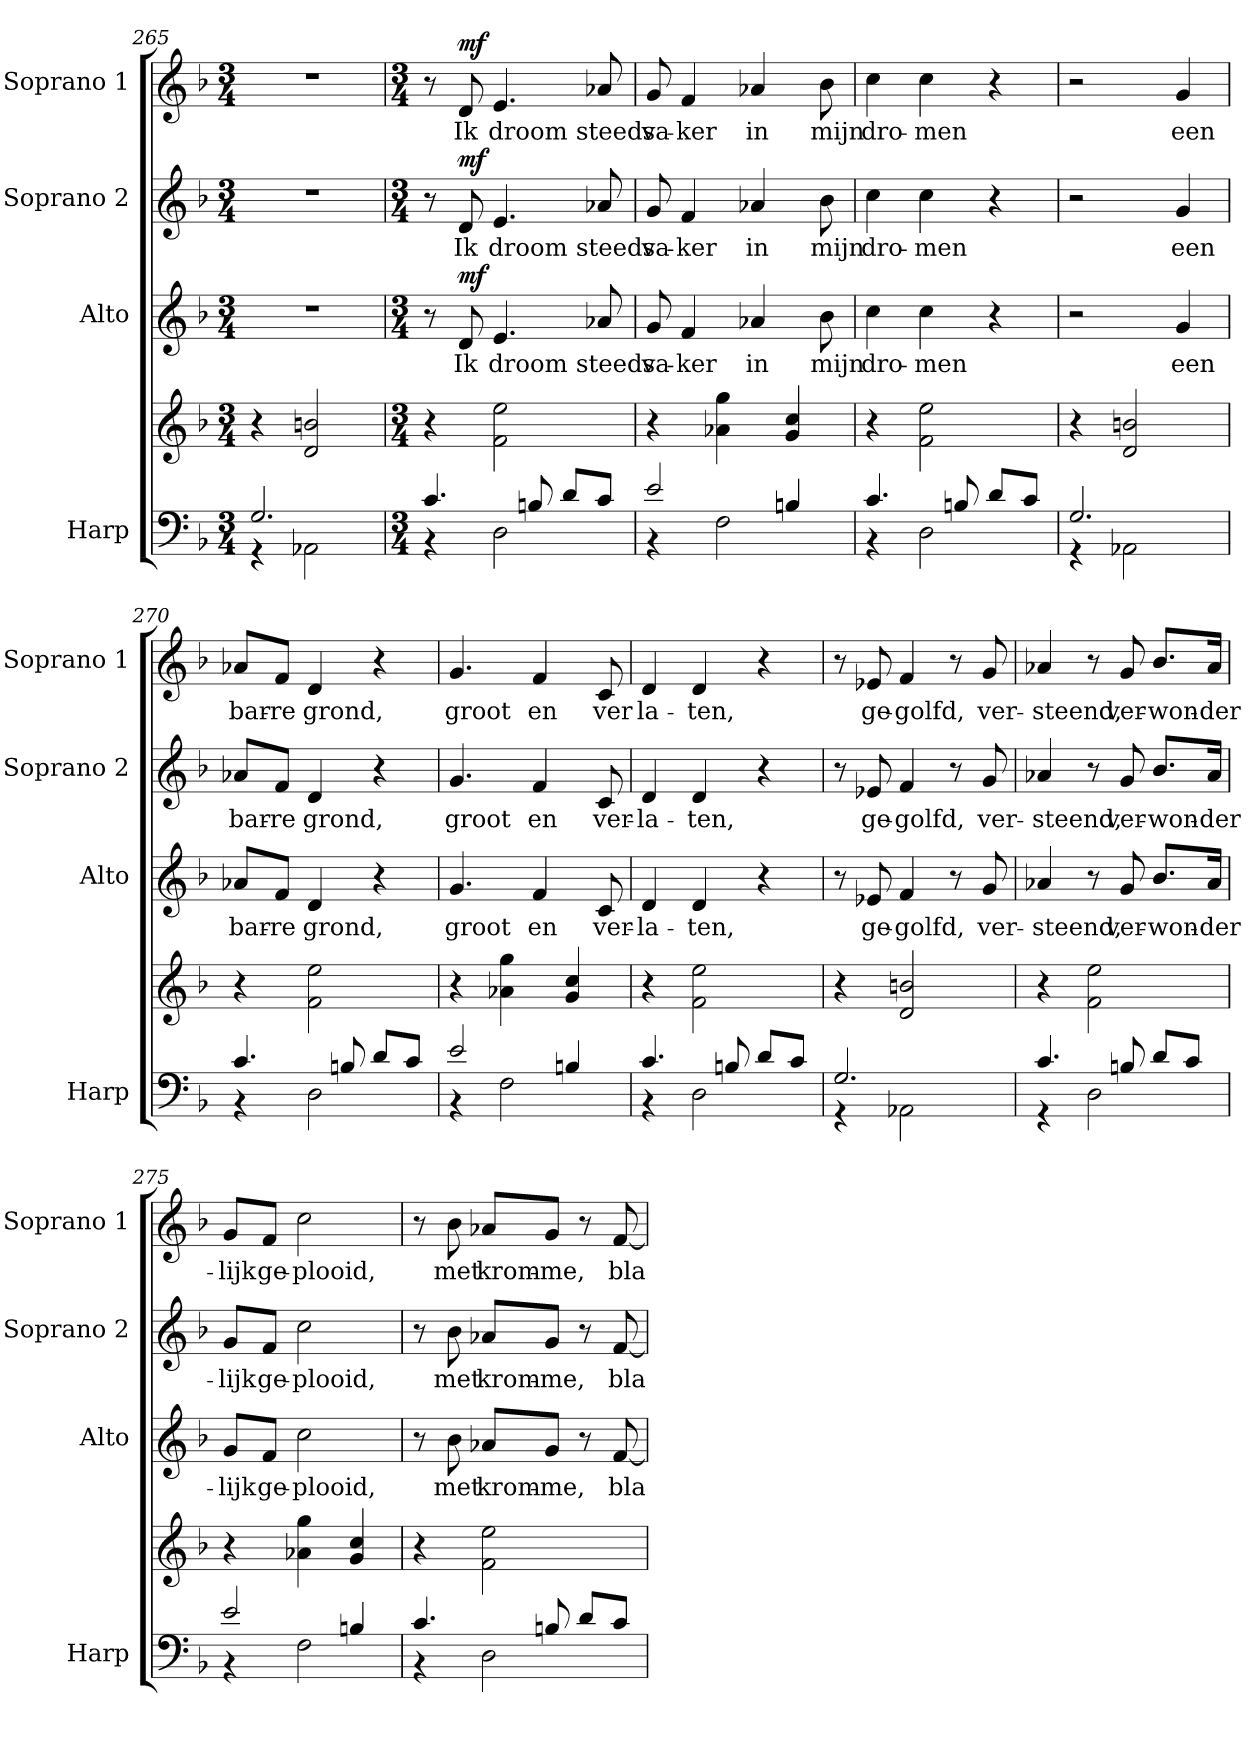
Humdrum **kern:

**kern	**kern	**kern	**text	**dynam	**kern	**text	**dynam	**kern	**text	**dynam
*part4	*part4	*part3	*part3	*part3	*part2	*part2	*part2	*part1	*part1	*part1
*staff5	*staff4	*staff3	*staff3	*staff3	*staff2	*staff2	*staff2	*staff1	*staff1	*staff1
*I"Harp	*	*I"Alto	*	*	*I"Soprano 2	*	*	*I"Soprano 1	*	*
*I'Harp	*	*I'Alto	*	*	*I'Soprano 2	*	*	*I'Soprano 1	*	*
*clefF4	*clefG2	*clefG2	*	*	*clefG2	*	*	*clefG2	*	*
*k[b-]	*k[b-]	*k[b-]	*	*	*k[b-]	*	*	*k[b-]	*	*
*F:	*F:	*F:	*	*	*F:	*	*	*F:	*	*
*M3/4	*M3/4	*M3/4	*	*	*M3/4	*	*	*M3/4	*	*
=265	=265	=265	=265	=265	=265	=265	=265	=265	=265	=265
*^	*	*	*	*	*	*	*	*	*	*
!	!	!	!LO:N:vis=1	!	!	!LO:N:vis=1	!	!	!LO:N:vis=1	!	!
2.G/	4r	4r	2.r	.	.	2.r	.	.	2.r	.	.
.	2AA-X\	2d/ 2bn/	.	.	.	.	.	.	.	.	.
!!LO:LB:g=z
=266	=266	=266	=266	=266	=266	=266	=266	=266	=266	=266	=266
*M3/4	*	*M3/4	*M3/4	*	*	*M3/4	*	*	*M3/4	*	*
4.c/	4r	4r	8r	.	.	8r	.	.	8r	.	.
!	!	!	!	!LO:LY:b	!LO:DY:a	!	!LO:LY:b	!LO:DY:a	!	!LO:LY:b	!LO:DY:a
.	.	.	8d/	Ik	mf	8d/	Ik	mf	8d/	Ik	mf
!	!	!	!	!LO:LY:b	!	!	!LO:LY:b	!	!	!LO:LY:b	!
.	2D\	2f\ 2ee\	4.e/	droom	.	4.e/	droom	.	4.e/	droom	.
8Bn/	.	.	.	.	.	.	.	.	.	.	.
8d/L	.	.	.	.	.	.	.	.	.	.	.
!	!	!	!	!LO:LY:b	!	!	!LO:LY:b	!	!	!LO:LY:b	!
8c/J	.	.	8a-X/	steeds	.	8a-X/	steeds	.	8a-X/	steeds	.
=267	=267	=267	=267	=267	=267	=267	=267	=267	=267	=267	=267
!	!	!	!	!LO:LY:b	!	!	!LO:LY:b	!	!	!LO:LY:b	!
2e/	4r	4r	8g/	va-	.	8g/	va-	.	8g/	va-	.
!	!	!	!	!LO:LY:b	!	!	!LO:LY:b	!	!	!LO:LY:b	!
.	.	.	4f/	-ker	.	4f/	-ker	.	4f/	-ker	.
.	2F\	4a-X\ 4gg\	.	.	.	.	.	.	.	.	.
!	!	!	!	!LO:LY:b	!	!	!LO:LY:b	!	!	!LO:LY:b	!
.	.	.	4a-X/	in	.	4a-X/	in	.	4a-X/	in	.
4Bn/	.	4g/ 4cc/	.	.	.	.	.	.	.	.	.
!	!	!	!	!LO:LY:b	!	!	!LO:LY:b	!	!	!LO:LY:b	!
.	.	.	8b-\	mijn	.	8b-\	mijn	.	8b-\	mijn	.
=268	=268	=268	=268	=268	=268	=268	=268	=268	=268	=268	=268
!	!	!	!	!LO:LY:b	!	!	!LO:LY:b	!	!	!LO:LY:b	!
4.c/	4r	4r	4cc\	dro-	.	4cc\	dro-	.	4cc\	dro-	.
!	!	!	!	!LO:LY:b	!	!	!LO:LY:b	!	!	!LO:LY:b	!
.	2D\	2f\ 2ee\	4cc\	-men	.	4cc\	-men	.	4cc\	-men	.
8Bn/	.	.	.	.	.	.	.	.	.	.	.
8d/L	.	.	4r	.	.	4r	.	.	4r	.	.
8c/J	.	.	.	.	.	.	.	.	.	.	.
=269	=269	=269	=269	=269	=269	=269	=269	=269	=269	=269	=269
2.G/	4r	4r	2r	.	.	2r	.	.	2r	.	.
.	2AA-X\	2d/ 2bn/	.	.	.	.	.	.	.	.	.
!	!	!	!	!LO:LY:b	!	!	!LO:LY:b	!	!	!LO:LY:b	!
.	.	.	4g/	een	.	4g/	een	.	4g/	een	.
=270	=270	=270	=270	=270	=270	=270	=270	=270	=270	=270	=270
!	!	!	!	!LO:LY:b	!	!	!LO:LY:b	!	!	!LO:LY:b	!
4.c/	4r	4r	8a-X/L	bar-	.	8a-X/L	bar-	.	8a-X/L	bar-	.
!	!	!	!	!LO:LY:b	!	!	!LO:LY:b	!	!	!LO:LY:b	!
.	.	.	8f/J	-re	.	8f/J	-re	.	8f/J	-re	.
!	!	!	!	!LO:LY:b	!	!	!LO:LY:b	!	!	!LO:LY:b	!
.	2D\	2f\ 2ee\	4d/	grond,	.	4d/	grond,	.	4d/	grond,	.
8Bn/	.	.	.	.	.	.	.	.	.	.	.
8d/L	.	.	4r	.	.	4r	.	.	4r	.	.
8c/J	.	.	.	.	.	.	.	.	.	.	.
!!LO:LB:g=z
=271	=271	=271	=271	=271	=271	=271	=271	=271	=271	=271	=271
!	!	!	!	!LO:LY:b	!	!	!LO:LY:b	!	!	!LO:LY:b	!
2e/	4r	4r	4.g/	groot	.	4.g/	groot	.	4.g/	groot	.
.	2F\	4a-X\ 4gg\	.	.	.	.	.	.	.	.	.
!	!	!	!	!LO:LY:b	!	!	!LO:LY:b	!	!	!LO:LY:b	!
.	.	.	4f/	en	.	4f/	en	.	4f/	en	.
4Bn/	.	4g/ 4cc/	.	.	.	.	.	.	.	.	.
!	!	!	!	!LO:LY:b	!	!	!LO:LY:b	!	!	!LO:LY:b	!
.	.	.	8c/	ver-	.	8c/	ver-	.	8c/	ver	.
=272	=272	=272	=272	=272	=272	=272	=272	=272	=272	=272	=272
!	!	!	!	!LO:LY:b	!	!	!LO:LY:b	!	!	!LO:LY:b	!
4.c/	4r	4r	4d/	-la-	.	4d/	-la-	.	4d/	la-	.
!	!	!	!	!LO:LY:b	!	!	!LO:LY:b	!	!	!LO:LY:b	!
.	2D\	2f\ 2ee\	4d/	-ten,	.	4d/	-ten,	.	4d/	-ten,	.
8Bn/	.	.	.	.	.	.	.	.	.	.	.
8d/L	.	.	4r	.	.	4r	.	.	4r	.	.
8c/J	.	.	.	.	.	.	.	.	.	.	.
=273	=273	=273	=273	=273	=273	=273	=273	=273	=273	=273	=273
2.G/	4r	4r	8r	.	.	8r	.	.	8r	.	.
!	!	!	!	!LO:LY:b	!	!	!LO:LY:b	!	!	!LO:LY:b	!
.	.	.	8e-X/	ge-	.	8e-X/	ge-	.	8e-X/	ge-	.
!	!	!	!	!LO:LY:b	!	!	!LO:LY:b	!	!	!LO:LY:b	!
.	2AA-X\	2d/ 2bn/	4f/	-golfd,	.	4f/	-golfd,	.	4f/	-golfd,	.
.	.	.	8r	.	.	8r	.	.	8r	.	.
!	!	!	!	!LO:LY:b	!	!	!LO:LY:b	!	!	!LO:LY:b	!
.	.	.	8g/	ver-	.	8g/	ver-	.	8g/	ver-	.
=274	=274	=274	=274	=274	=274	=274	=274	=274	=274	=274	=274
!	!	!	!	!LO:LY:b	!	!	!LO:LY:b	!	!	!LO:LY:b	!
4.c/	4r	4r	4a-X/	-steend,	.	4a-X/	-steend,	.	4a-X/	-steend,	.
.	2D\	2f\ 2ee\	8r	.	.	8r	.	.	8r	.	.
!	!	!	!	!LO:LY:b	!	!	!LO:LY:b	!	!	!LO:LY:b	!
8Bn/	.	.	8g/	ver-	.	8g/	ver-	.	8g/	ver-	.
!	!	!	!	!LO:LY:b	!	!	!LO:LY:b	!	!	!LO:LY:b	!
8d/L	.	.	8.b-/L	-won-	.	8.b-/L	-won-	.	8.b-/L	-won-	.
8c/J	.	.	.	.	.	.	.	.	.	.	.
!	!	!	!	!LO:LY:b	!	!	!LO:LY:b	!	!	!LO:LY:b	!
.	.	.	16a-/J	-der-	.	16a-/J	-der-	.	16a-/J	-der-	.
=275	=275	=275	=275	=275	=275	=275	=275	=275	=275	=275	=275
!	!	!	!	!LO:LY:b	!	!	!LO:LY:b	!	!	!LO:LY:b	!
2e/	4r	4r	8g/L	-lijk	.	8g/L	-lijk	.	8g/L	-lijk	.
!	!	!	!	!LO:LY:b	!	!	!LO:LY:b	!	!	!LO:LY:b	!
.	.	.	8f/J	ge-	.	8f/J	ge-	.	8f/J	ge-	.
!	!	!	!	!LO:LY:b	!	!	!LO:LY:b	!	!	!LO:LY:b	!
.	2F\	4a-X\ 4gg\	2cc\	-plooid,	.	2cc\	-plooid,	.	2cc\	-plooid,	.
4Bn/	.	4g/ 4cc/	.	.	.	.	.	.	.	.	.
!!LO:LB:g=z
=276	=276	=276	=276	=276	=276	=276	=276	=276	=276	=276	=276
4.c/	4r	4r	8r	.	.	8r	.	.	8r	.	.
!	!	!	!	!LO:LY:b	!	!	!LO:LY:b	!	!	!LO:LY:b	!
.	.	.	8b-\	met	.	8b-\	met	.	8b-\	met	.
!	!	!	!	!LO:LY:b	!	!	!LO:LY:b	!	!	!LO:LY:b	!
.	2D\	2f\ 2ee\	8a-X/L	krom-	.	8a-X/L	krom-	.	8a-X/L	krom-	.
!	!	!	!	!LO:LY:b	!	!	!LO:LY:b	!	!	!LO:LY:b	!
8Bn/	.	.	8g/J	-me,	.	8g/J	-me,	.	8g/J	-me,	.
8d/L	.	.	8r	.	.	8r	.	.	8r	.	.
!	!	!	!	!LO:LY:b	!	!	!LO:LY:b	!	!	!LO:LY:b	!
8c/J	.	.	[8f/	bla-	.	[8f/	bla-	.	[8f/	bla-	.
*v	*v	*	*	*	*	*	*	*	*	*	*
=	=	=	=	=	=	=	=	=	=	=
*-	*-	*-	*-	*-	*-	*-	*-	*-	*-	*-
